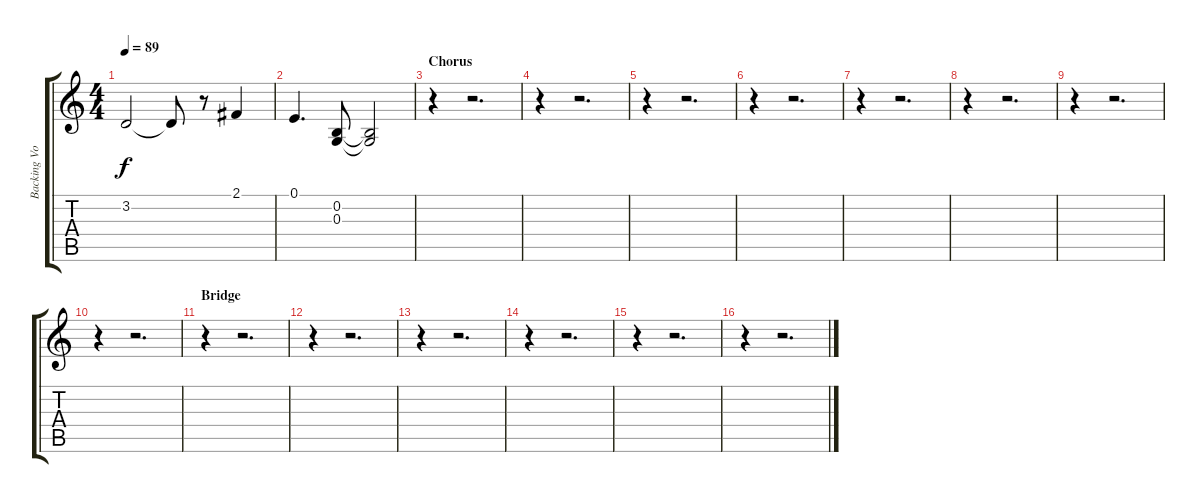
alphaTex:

\track ("Backing Vocals" "Backing Vo") {instrument choiraahs}
\staff {score tabs}
\tuning (E4 B3 G3 D3 A2 E2) {hide}
\ts (4 4)
\tempo 89
\clef g2
\ks c
3.2.2{dy f} 3.2{t}.8 r.8 2.1.4 |
0.1.4{d} (0.2 0.3).8 (0.2{t} 0.3{t}).2 |
\section ("" "Chorus")
r.4 r.2{d} |
r.4 r.2{d} |
r.4 r.2{d} |
r.4 r.2{d} |
r.4 r.2{d} |
r.4 r.2{d} |
r.4 r.2{d} |
r.4 r.2{d} |
\section ("" "Bridge")
r.4 r.2{d} |
r.4 r.2{d} |
r.4 r.2{d} |
r.4 r.2{d} |
r.4 r.2{d} |
r.4 r.2{d}
